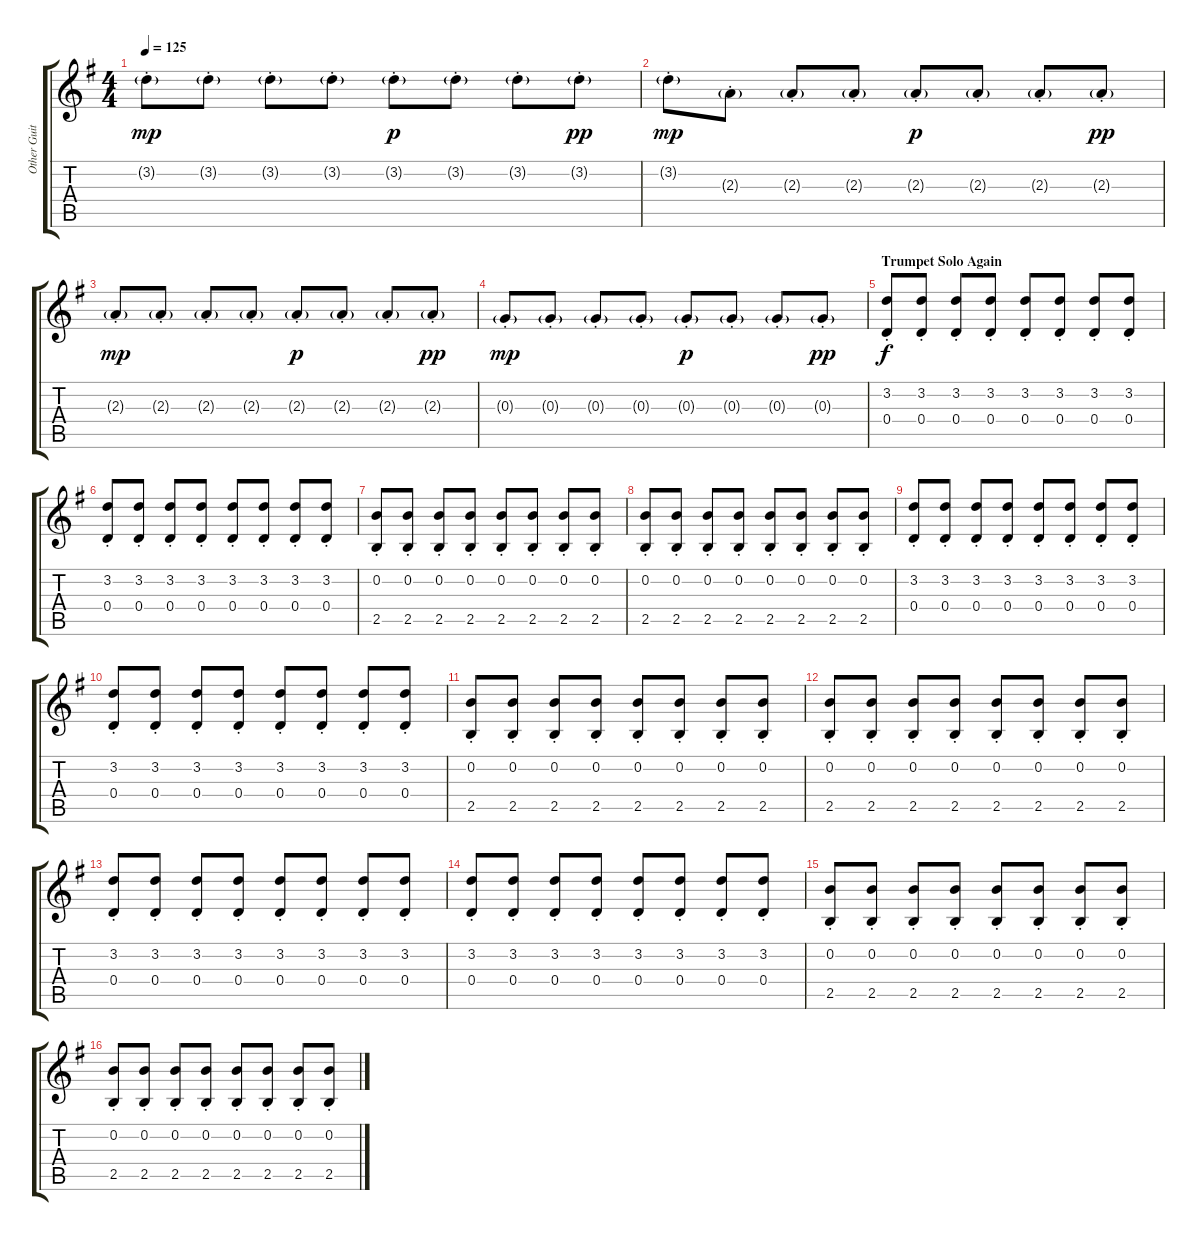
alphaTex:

\track ("Other Guit" "Other Guit") {instrument electricguitarjazz}
\staff {score tabs}
\tuning (E4 B3 G3 D3 A2 E2) {hide}
\ts (4 4)
\tempo 125
\clef g2
\ks g
3.2{g st}.8{dy mp} 3.2{g st}.8 3.2{g st}.8 3.2{g st}.8 3.2{g st}.8{dy p} 3.2{g st}.8 3.2{g st}.8 3.2{g st}.8{dy pp} |
3.2{g st}.8{dy mp} 2.3{g st}.8 2.3{g st}.8 2.3{g st}.8 2.3{g st}.8{dy p} 2.3{g st}.8 2.3{g st}.8 2.3{g st}.8{dy pp} |
2.3{g st}.8{dy mp} 2.3{g st}.8 2.3{g st}.8 2.3{g st}.8 2.3{g st}.8{dy p} 2.3{g st}.8 2.3{g st}.8 2.3{g st}.8{dy pp} |
0.3{g st}.8{dy mp} 0.3{g st}.8 0.3{g st}.8 0.3{g st}.8 0.3{g st}.8{dy p} 0.3{g st}.8 0.3{g st}.8 0.3{g st}.8{dy pp} |
\section ("" "Trumpet Solo Again")
(3.2{st} 0.4{st}).8{dy f volume 7} (3.2{st} 0.4{st}).8 (3.2{st} 0.4{st}).8 (3.2{st} 0.4{st}).8 (3.2{st} 0.4{st}).8 (3.2{st} 0.4{st}).8 (3.2{st} 0.4{st}).8 (3.2{st} 0.4{st}).8 |
(3.2{st} 0.4{st}).8 (3.2{st} 0.4{st}).8 (3.2{st} 0.4{st}).8 (3.2{st} 0.4{st}).8 (3.2{st} 0.4{st}).8 (3.2{st} 0.4{st}).8 (3.2{st} 0.4{st}).8 (3.2{st} 0.4{st}).8 |
(0.2 2.5{st}).8 (0.2{st} 2.5{st}).8 (0.2{st} 2.5{st}).8 (0.2{st} 2.5{st}).8 (0.2{st} 2.5{st}).8 (0.2{st} 2.5{st}).8 (0.2{st} 2.5{st}).8 (0.2{st} 2.5{st}).8 |
(0.2 2.5{st}).8 (0.2{st} 2.5{st}).8 (0.2{st} 2.5{st}).8 (0.2{st} 2.5{st}).8 (0.2{st} 2.5{st}).8 (0.2{st} 2.5{st}).8 (0.2{st} 2.5{st}).8 (0.2{st} 2.5{st}).8 |
(3.2{st} 0.4{st}).8{volume 9} (3.2{st} 0.4{st}).8 (3.2{st} 0.4{st}).8 (3.2{st} 0.4{st}).8 (3.2{st} 0.4{st}).8 (3.2{st} 0.4{st}).8 (3.2{st} 0.4{st}).8 (3.2{st} 0.4{st}).8 |
(3.2{st} 0.4{st}).8 (3.2{st} 0.4{st}).8 (3.2{st} 0.4{st}).8 (3.2{st} 0.4{st}).8 (3.2{st} 0.4{st}).8 (3.2{st} 0.4{st}).8 (3.2{st} 0.4{st}).8 (3.2{st} 0.4{st}).8 |
(0.2 2.5{st}).8 (0.2{st} 2.5{st}).8 (0.2{st} 2.5{st}).8 (0.2{st} 2.5{st}).8 (0.2{st} 2.5{st}).8 (0.2{st} 2.5{st}).8 (0.2{st} 2.5{st}).8 (0.2{st} 2.5{st}).8 |
(0.2 2.5{st}).8 (0.2{st} 2.5{st}).8 (0.2{st} 2.5{st}).8 (0.2{st} 2.5{st}).8 (0.2{st} 2.5{st}).8 (0.2{st} 2.5{st}).8 (0.2{st} 2.5{st}).8 (0.2{st} 2.5{st}).8 |
(3.2{st} 0.4{st}).8{volume 7} (3.2{st} 0.4{st}).8 (3.2{st} 0.4{st}).8 (3.2{st} 0.4{st}).8 (3.2{st} 0.4{st}).8 (3.2{st} 0.4{st}).8 (3.2{st} 0.4{st}).8 (3.2{st} 0.4{st}).8 |
(3.2{st} 0.4{st}).8 (3.2{st} 0.4{st}).8 (3.2{st} 0.4{st}).8 (3.2{st} 0.4{st}).8 (3.2{st} 0.4{st}).8 (3.2{st} 0.4{st}).8 (3.2{st} 0.4{st}).8 (3.2{st} 0.4{st}).8 |
(0.2 2.5{st}).8 (0.2{st} 2.5{st}).8 (0.2{st} 2.5{st}).8 (0.2{st} 2.5{st}).8 (0.2{st} 2.5{st}).8 (0.2{st} 2.5{st}).8 (0.2{st} 2.5{st}).8 (0.2{st} 2.5{st}).8 |
(0.2 2.5{st}).8 (0.2{st} 2.5{st}).8 (0.2{st} 2.5{st}).8 (0.2{st} 2.5{st}).8 (0.2{st} 2.5{st}).8 (0.2{st} 2.5{st}).8 (0.2{st} 2.5{st}).8 (0.2{st} 2.5{st}).8
